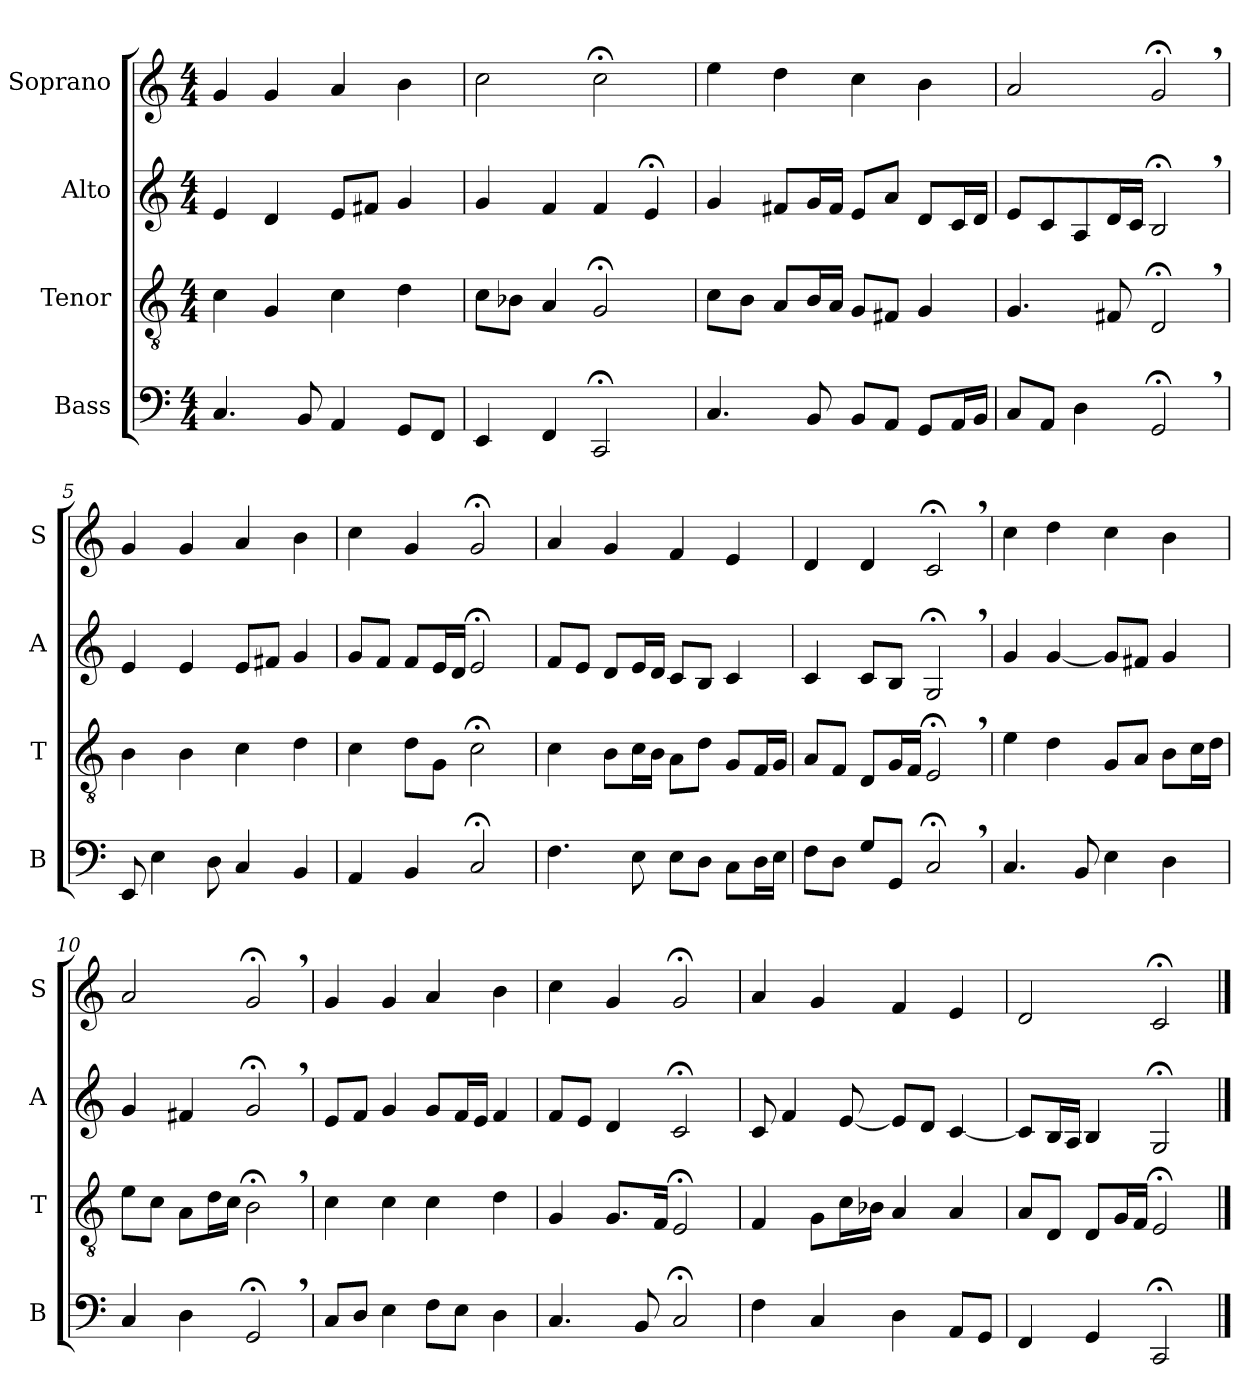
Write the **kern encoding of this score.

**kern	**kern	**kern	**kern
*part4	*part3	*part2	*part1
*staff4	*staff3	*staff2	*staff1
*I"Bass	*I"Tenor	*I"Alto	*I"Soprano
*I'B	*I'T	*I'A	*I'S
*clefF4	*clefGv2	*clefG2	*clefG2
*k[]	*k[]	*k[]	*k[]
*M4/4	*M4/4	*M4/4	*M4/4
=1	=1	=1	=1
4.C/	4c\	4e/	4g/
.	4G/	4d/	4g/
8BB/	.	.	.
4AA/	4c\	8e/L	4a/
.	.	8f#X/J	.
8GG/L	4d\	4g/	4b\
8FF/J	.	.	.
=2	=2	=2	=2
4EE/	8c\L	4g/	2cc\
.	8B-X\J	.	.
4FF/	4A/	4f/	.
2CC;</	2G;</	4f/	2cc;<\
.	.	4e;</	.
=3	=3	=3	=3
4.C/	8c\L	4g/	4ee\
.	8B\J	.	.
.	8A/L	8f#X/L	4dd\
8BB/	16B/L	16g/L	.
.	16A/JJ	16f#/JJ	.
8BB/L	8G/L	8e/L	4cc\
8AA/J	8F#X/J	8a/J	.
8GG/L	4G/	8d/L	4b\
16AA/L	.	16c/L	.
16BB/JJ	.	16d/JJ	.
=4	=4	=4	=4
8C/L	4.G/	8e/L	2a/
8AA/J	.	8c/	.
4D\	.	8A/	.
.	8F#X/	16d/L	.
.	.	16c/JJ	.
2GG;<,/	2D;<,/	2B;<,/	2g;<,/
=5	=5	=5	=5
8EE/	4B\	4e/	4g/
4E\	.	.	.
.	4B\	4e/	4g/
8D\	.	.	.
4C/	4c\	8e/L	4a/
.	.	8f#X/J	.
4BB/	4d\	4g/	4b\
=6	=6	=6	=6
4AA/	4c\	8g/L	4cc\
.	.	8f/J	.
4BB/	8d\L	8f/L	4g/
.	8G\J	16e/L	.
.	.	16d/JJ	.
2C;</	2c;<\	2e;</	2g;</
=7	=7	=7	=7
4.F\	4c\	8f/L	4a/
.	.	8e/J	.
.	8B\L	8d/L	4g/
8E\	16c\L	16e/L	.
.	16B\JJ	16d/JJ	.
8E\L	8A\L	8c/L	4f/
8D\J	8d\J	8B/J	.
8C\L	8G/L	4c/	4e/
16D\L	16F/L	.	.
16E\JJ	16G/JJ	.	.
=8	=8	=8	=8
8F\L	8A/L	4c/	4d/
8D\J	8F/J	.	.
8G/L	8D/L	8c/L	4d/
8GG/J	16G/L	8B/J	.
.	16F/JJ	.	.
2C;<,/	2E;<,/	2G;<,/	2c;<,/
=9	=9	=9	=9
4.C/	4e\	4g/	4cc\
.	4d\	[4g/	4dd\
8BB/	.	.	.
4E\	8G/L	8g/L]	4cc\
.	8A/J	8f#X/J	.
4D\	8B\L	4g/	4b\
.	16c\L	.	.
.	16d\JJ	.	.
=10	=10	=10	=10
4C/	8e\L	4g/	2a/
.	8c\J	.	.
4D\	8A\L	4f#X/	.
.	16d\L	.	.
.	16c\JJ	.	.
2GG;<,/	2B;<,\	2g;<:,/	2g;<:,/
=11	=11	=11	=11
8C/L	4c\	8e/L	4g/
8D/J	.	8f/J	.
4E\	4c\	4g/	4g/
8F\L	4c\	8g/L	4a/
8E\J	.	16f/L	.
.	.	16e/JJ	.
4D\	4d\	4f/	4b\
=12	=12	=12	=12
4.C/	4G/	8f/L	4cc:\
.	.	8e/J	.
.	8.G/L	4d/	4g/
8BB/	.	.	.
.	16F/Jk	.	.
2C;</	2E;</	2c;</	2g;</
=13	=13	=13	=13
4F\	4F/	8c/	4a/
.	.	4f/	.
4C/	8G\L	.	4g/
.	16c\L	[8e/	.
.	16B-X\JJ	.	.
4D\	4A/	8e/L]	4f/
.	.	8d/J	.
8AA/L	4A/	[4c/	4e/
8GG/J	.	.	.
=14	=14	=14	=14
4FF/	8A/L	8c/L]	2d/
.	8D/J	16B/L	.
.	.	16A/JJ	.
4GG/	8D/L	4B/	.
.	16G/L	.	.
.	16F/JJ	.	.
2CC;</	2E;</	2G;</	2c;</
==	==	==	==
*-	*-	*-	*-
